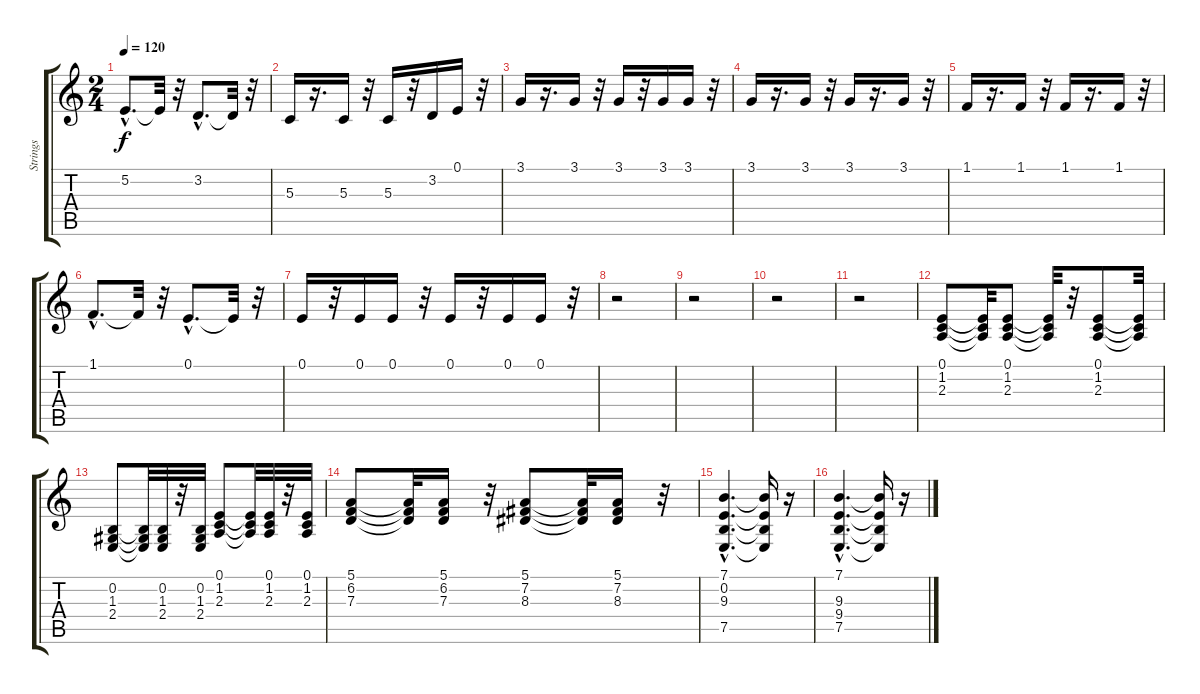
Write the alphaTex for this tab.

\track ("Strings" "Strings") {instrument tremolostrings}
\staff {score tabs}
\tuning (E4 B3 G3 D3 A2 E2) {hide}
\ts (2 4)
\tempo 120
\clef g2
\ks c
5.2{hac}.8{d dy f} 5.2{t}.32 r.32 3.2{hac}.8{d} 3.2{t}.32 r.32 |
5.3.16 r.16{d} 5.3.16 r.32 5.3.16 r.32 3.2.16 0.1.16 r.32 |
3.1.16 r.16{d} 3.1.16 r.32 3.1.16 r.32 3.1.16 3.1.16 r.32 |
3.1.16 r.16{d} 3.1.16 r.32 3.1.16 r.16{d} 3.1.16 r.32 |
1.1.16 r.16{d} 1.1.16 r.32 1.1.16 r.16{d} 1.1.16 r.32 |
1.1{hac}.8{d} 1.1{t}.32 r.32 0.1{hac}.8{d} 0.1{t}.32 r.32 |
0.1.16 r.32 0.1.16 0.1.16 r.32 0.1.16 r.32 0.1.16 0.1.16 r.32 |
r.2 |
r.2 |
r.2 |
r.2 |
(0.1 1.2 2.3).8{instrument acousticbass} (0.1{t} 1.2{t} 2.3{t}).32 (0.1 1.2 2.3).8 (0.1{t} 1.2{t} 2.3{t}).32 r.32 (0.1 1.2 2.3).8 (0.1{t} 1.2{t} 2.3{t}).32 |
(0.2 1.3 2.4).8 (0.2{t} 1.3{t} 2.4{t}).32 (0.2 1.3 2.4).32 r.32 (0.2 1.3 2.4).32 (0.1 1.2 2.3).8 (0.1{t} 1.2{t} 2.3{t}).32 (0.1 1.2 2.3).32 r.32 (0.1 1.2 2.3).32 |
(5.1 6.2 7.3).8 (5.1{t} 6.2{t} 7.3{t}).32 (5.1 6.2 7.3).16 r.32 (5.1 7.2 8.3).8 (5.1{t} 7.2{t} 8.3{t}).32 (5.1 7.2 8.3).16 r.32 |
(7.1{hac} 0.2{hac} 9.3{hac} 7.5{hac}).4{d} (7.1{t} 0.2{t} 9.3{t} 7.5{t}).16 r.16 |
(7.1{hac} 9.3{hac} 9.4{hac} 7.5{hac}).4{d} (7.1{t} 9.3{t} 9.4{t} 7.5{t}).16 r.16
